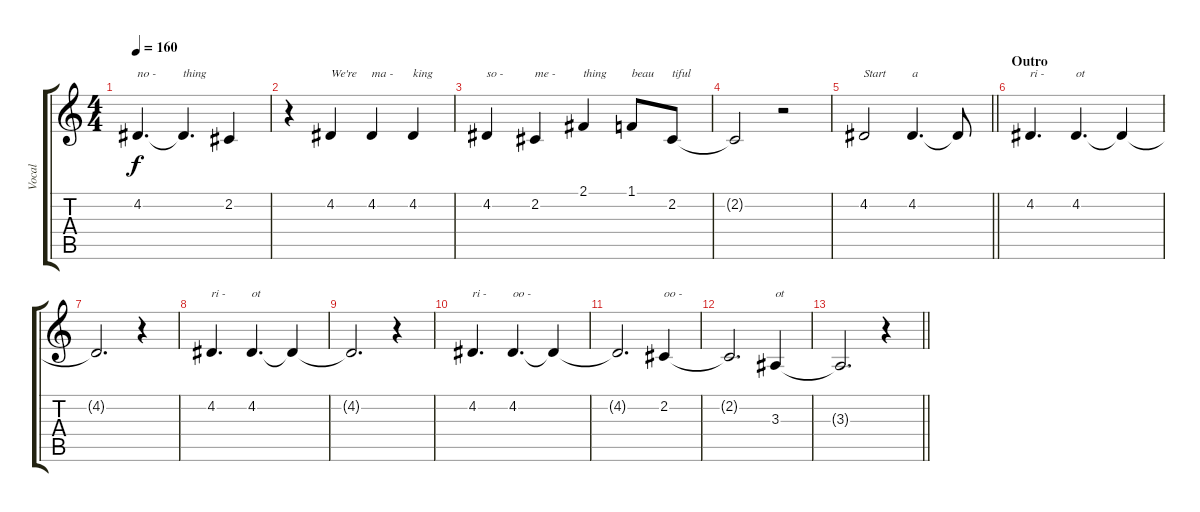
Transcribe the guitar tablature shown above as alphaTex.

\track ("Vocal" "Vocal") {instrument violin}
\staff {score tabs}
\tuning (E4 B3 G3 D3 A2 E2) {hide}
\ts (4 4)
\tempo 160
\clef g2
\ks c
4.2.4{d txt "no -" dy f} 4.2{t}.4{d txt "thing"} 2.2.4 |
r.4 4.2.4{txt "We're"} 4.2.4{txt "ma -"} 4.2.4{txt "king"} |
4.2.4{txt "so -"} 2.2.4{txt "me -"} 2.1.4{txt "thing"} 1.1.8{txt "beau"} 2.2.8{txt "tiful"} |
2.2{t}.2 r.2 |
\barLineRight lightlight
4.2.2{txt "Start"} 4.2.4{d txt "a"} 4.2{t}.8 |
\section ("" "Outro")
4.2.4{d txt "ri -"} 4.2.4{d txt "ot"} 4.2{t}.4 |
4.2{t}.2{d} r.4 |
4.2.4{d txt "ri -"} 4.2.4{d txt "ot"} 4.2{t}.4 |
4.2{t}.2{d} r.4 |
4.2.4{d txt "ri -"} 4.2.4{d txt "oo -"} 4.2{t}.4 |
4.2{t}.2{d} 2.2.4{txt "oo -"} |
2.2{t}.2{d} 3.3.4{txt "ot"} |
\barLineRight lightlight
3.3{t}.2{d} r.4
